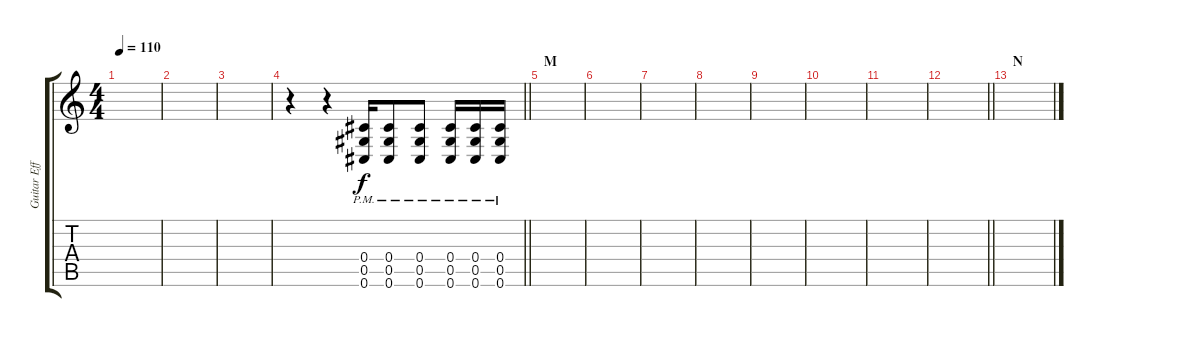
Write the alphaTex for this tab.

\track ("Guitar Effect" "Guitar Eff") {instrument acousticguitarsteel}
\staff {score tabs}
\tuning (Eb4 Bb3 Gb3 Db3 Ab2 Db2) {hide}
\ts (4 4)
\tempo 110
\clef g2
\ks c
|
|
|
\barLineRight lightlight
r.4 r.4 (0.4{pm} 0.5{pm} 0.6{pm}).16 (0.4{pm} 0.5{pm} 0.6{pm}).8 (0.4{pm} 0.5{pm} 0.6{pm}).8 (0.4{pm} 0.5{pm} 0.6{pm}).16 (0.4{pm} 0.5{pm} 0.6{pm}).16 (0.4{pm} 0.5{pm} 0.6{pm}).16 |
\section ("" "M")
|
|
|
|
|
|
|
\barLineRight lightlight
|
\section ("" "N")
